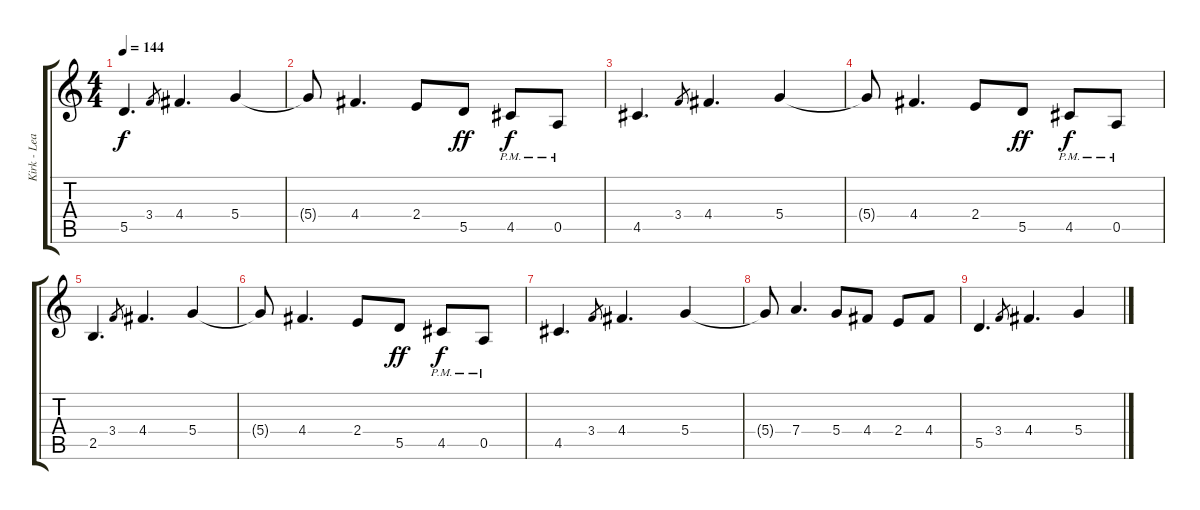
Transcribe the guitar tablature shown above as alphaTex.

\track ("Kirk - Lead Distortion" "Kirk - Lea") {instrument overdrivenguitar}
\staff {score tabs}
\tuning (E4 B3 G3 D3 A2 E2) {hide}
\ts (4 4)
\tempo 144
\clef g2
\ks c
5.5.4{d dy f} 3.4.8{gr} 4.4.4{d} 5.4.4 |
5.4{t}.8 4.4.4{d} 2.4.8 5.5.8{dy ff} 4.5{pm}.8{dy f} 0.5{pm}.8 |
4.5.4{d} 3.4.8{gr} 4.4.4{d} 5.4.4 |
5.4{t}.8 4.4.4{d} 2.4.8 5.5.8{dy ff} 4.5{pm}.8{dy f} 0.5{pm}.8 |
2.5.4{d} 3.4.8{gr} 4.4.4{d} 5.4.4 |
5.4{t}.8 4.4.4{d} 2.4.8 5.5.8{dy ff} 4.5{pm}.8{dy f} 0.5{pm}.8 |
4.5.4{d} 3.4.8{gr} 4.4.4{d} 5.4.4 |
5.4{t}.8 7.4.4{d} 5.4.8 4.4.8 2.4.8 4.4.8 |
5.5.4{d} 3.4.8{gr} 4.4.4{d} 5.4.4
